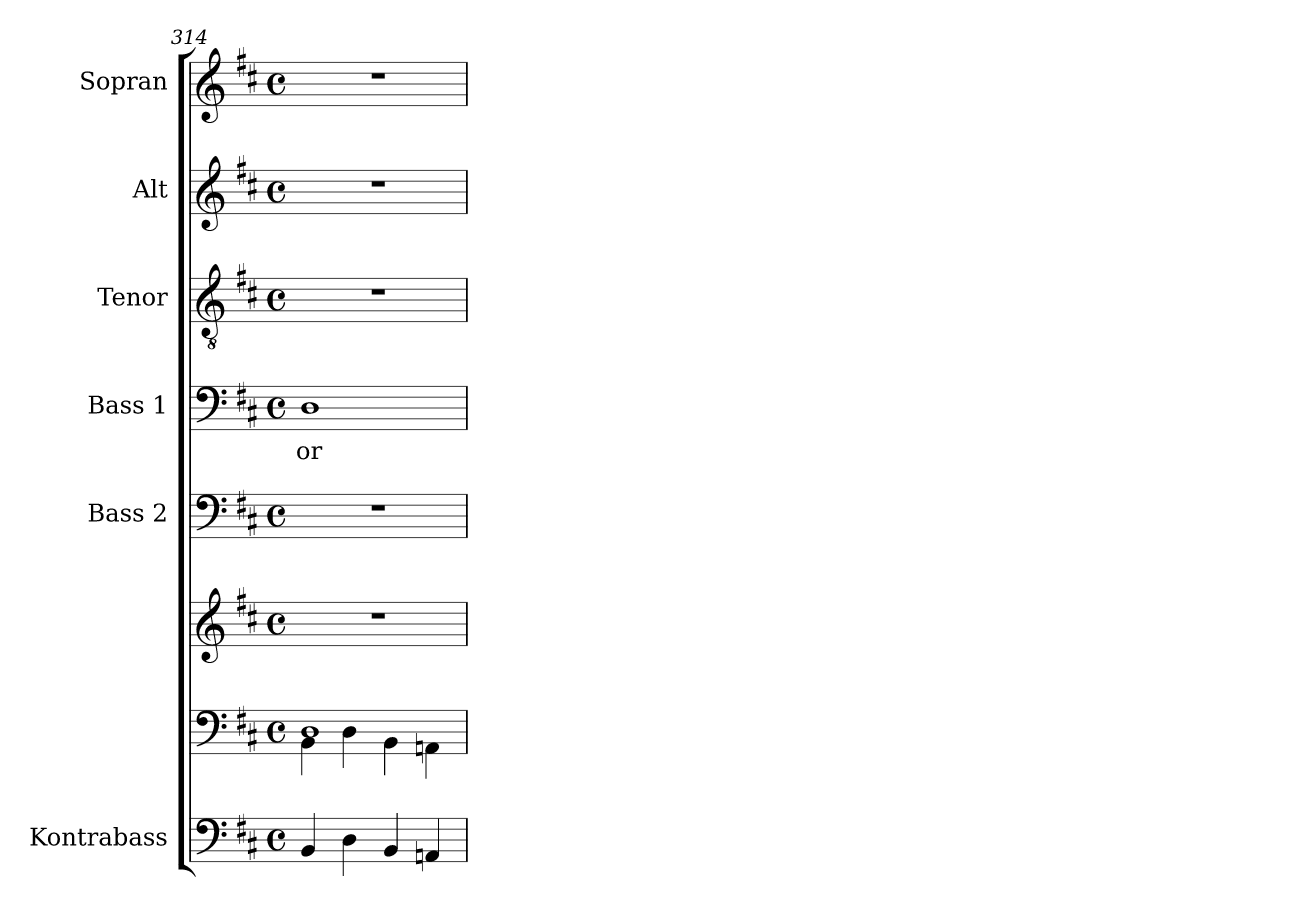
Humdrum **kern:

**kern	**kern	**kern	**kern	**kern	**text	**kern	**kern	**kern
*part7	*part6	*part6	*part5	*part4	*part4	*part3	*part2	*part1
*staff8	*staff7	*staff6	*staff5	*staff4	*staff4	*staff3	*staff2	*staff1
*I"Kontrabass	*	*	*I"Bass 2	*I"Bass 1	*	*I"Tenor	*I"Alt	*I"Sopran
*I'Kb.	*	*	*I'B. 2	*I'B. 1	*	*I'T.	*I'A.	*I'S.
*clefF4	*clefF4	*clefG2	*clefF4	*clefF4	*	*clefGv2	*clefG2	*clefG2
*ITrd7c12	*	*	*	*	*	*	*	*
*k[f#c#]	*k[f#c#]	*k[f#c#]	*k[f#c#]	*k[f#c#]	*	*k[f#c#]	*k[f#c#]	*k[f#c#]
*D:	*D:	*D:	*D:	*D:	*	*D:	*D:	*D:
*M4/4	*M4/4	*M4/4	*M4/4	*M4/4	*	*M4/4	*M4/4	*M4/4
*met(c)	*met(c)	*met(c)	*met(c)	*met(c)	*	*met(c)	*met(c)	*met(c)
=314	=314	=314	=314	=314	=314	=314	=314	=314
*	*^	*	*	*	*	*	*	*
!	!	!	!	!	!	!LO:LY:b	!	!	!
4BBB/	1D	4BB\	1r	1r	1D	-or	1r	1r	1r
4DD\	.	4D\	.	.	.	.	.	.	.
4BBB/	.	4BB\	.	.	.	.	.	.	.
4AAAn/	.	4AAn\	.	.	.	.	.	.	.
*	*v	*v	*	*	*	*	*	*	*
=	=	=	=	=	=	=	=	=
*-	*-	*-	*-	*-	*-	*-	*-	*-
